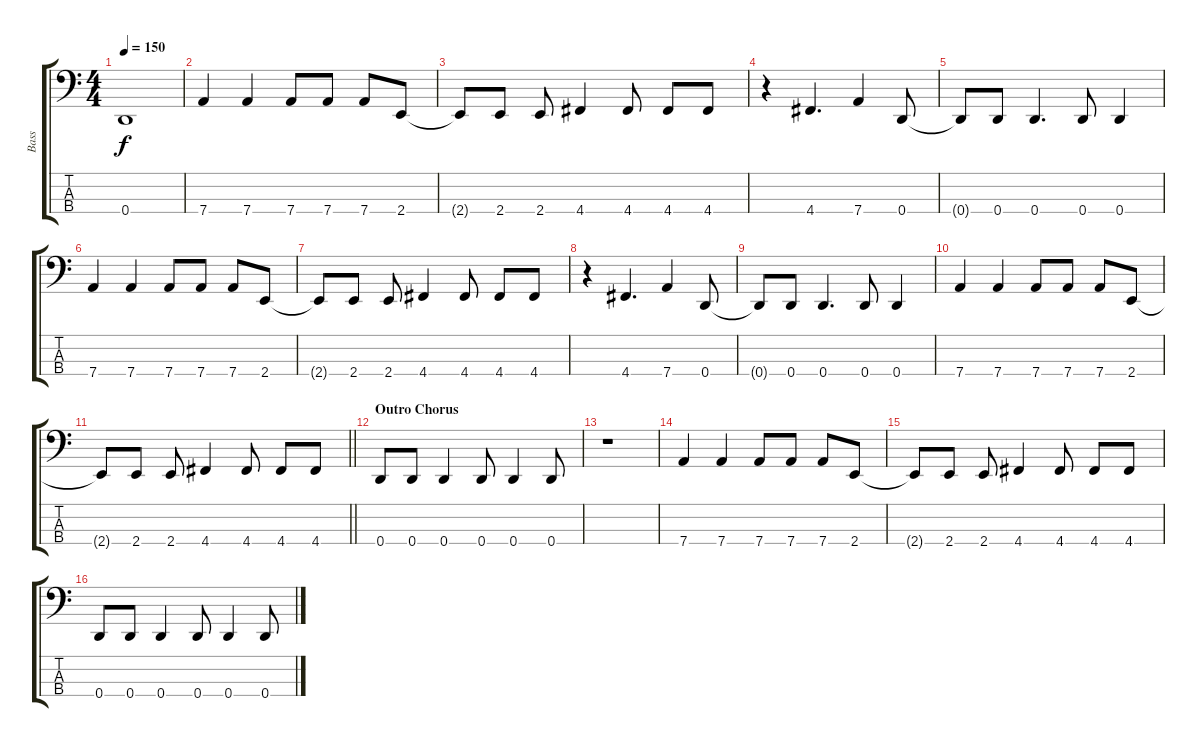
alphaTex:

\track ("Bass" "Bass") {instrument electricbasspick}
\staff {score tabs}
\tuning (G2 D2 A1 D1) {hide}
\ts (4 4)
\tempo 150
\clef f4
\ks c
0.4{t}.1{dy f} |
7.4.4 7.4.4 7.4.8 7.4.8 7.4.8 2.4.8 |
2.4{t}.8 2.4.8 2.4.8 4.4.4 4.4.8 4.4.8 4.4.8 |
r.4 4.4.4{d} 7.4.4 0.4.8 |
0.4{t}.8 0.4.8 0.4.4{d} 0.4.8 0.4.4 |
7.4.4 7.4.4 7.4.8 7.4.8 7.4.8 2.4.8 |
2.4{t}.8 2.4.8 2.4.8 4.4.4 4.4.8 4.4.8 4.4.8 |
r.4 4.4.4{d} 7.4.4 0.4.8 |
0.4{t}.8 0.4.8 0.4.4{d} 0.4.8 0.4.4 |
7.4.4 7.4.4 7.4.8 7.4.8 7.4.8 2.4.8 |
\barLineRight lightlight
2.4{t}.8 2.4.8 2.4.8 4.4.4 4.4.8 4.4.8 4.4.8 |
\section ("" "Outro Chorus")
0.4.8 0.4.8 0.4.4 0.4.8 0.4.4 0.4.8 |
r.1 |
7.4.4 7.4.4 7.4.8 7.4.8 7.4.8 2.4.8 |
2.4{t}.8 2.4.8 2.4.8 4.4.4 4.4.8 4.4.8 4.4.8 |
0.4.8 0.4.8 0.4.4 0.4.8 0.4.4 0.4.8
